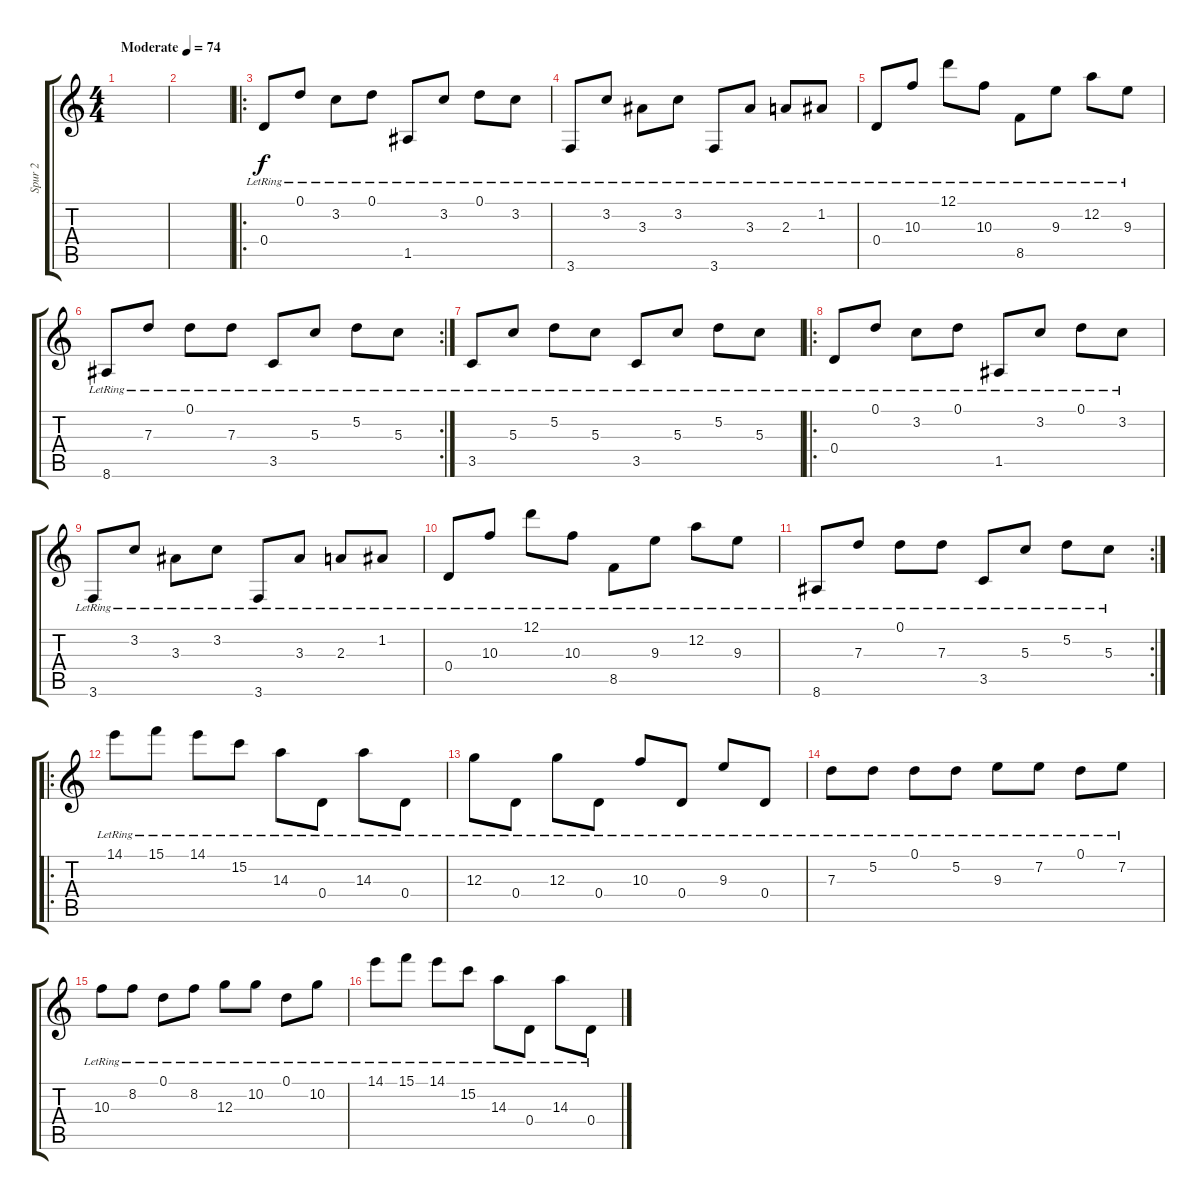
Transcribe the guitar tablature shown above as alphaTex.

\track ("Spur 2" "Spur 2") {instrument electricguitarclean}
\staff {score tabs}
\tuning (D4 A3 G3 D3 A2 D2) {hide}
\ts (4 4)
\tempo (74 "Moderate")
\clef g2
\ks c
|
|
\ro
0.4{lr}.8 0.1{lr}.8 3.2{lr}.8 0.1{lr}.8 1.5{lr}.8 3.2{lr}.8 0.1{lr}.8 3.2{lr}.8 |
3.6{lr}.8 3.2{lr}.8 3.3{lr}.8 3.2{lr}.8 3.6{lr}.8 3.3{lr}.8 2.3{lr}.8 1.2{lr}.8 |
0.4{lr}.8 10.3{lr}.8 12.1{lr}.8 10.3{lr}.8 8.5{lr}.8 9.3{lr}.8 12.2{lr}.8 9.3{lr}.8 |
\rc 2
8.6{lr}.8 7.3{lr}.8 0.1{lr}.8 7.3{lr}.8 3.5{lr}.8 5.3{lr}.8 5.2{lr}.8 5.3{lr}.8 |
3.5{lr}.8 5.3{lr}.8 5.2{lr}.8 5.3{lr}.8 3.5{lr}.8 5.3{lr}.8 5.2{lr}.8 5.3{lr}.8 |
\ro
0.4{lr}.8 0.1{lr}.8 3.2{lr}.8 0.1{lr}.8 1.5{lr}.8 3.2{lr}.8 0.1{lr}.8 3.2{lr}.8 |
3.6{lr}.8 3.2{lr}.8 3.3{lr}.8 3.2{lr}.8 3.6{lr}.8 3.3{lr}.8 2.3{lr}.8 1.2{lr}.8 |
0.4{lr}.8 10.3{lr}.8 12.1{lr}.8 10.3{lr}.8 8.5{lr}.8 9.3{lr}.8 12.2{lr}.8 9.3{lr}.8 |
\rc 2
8.6{lr}.8 7.3{lr}.8 0.1{lr}.8 7.3{lr}.8 3.5{lr}.8 5.3{lr}.8 5.2{lr}.8 5.3{lr}.8 |
\ro
14.1{lr}.8 15.1{lr}.8 14.1{lr}.8 15.2{lr}.8 14.3{lr}.8 0.4{lr}.8 14.3{lr}.8 0.4{lr}.8 |
12.3{lr}.8 0.4{lr}.8 12.3{lr}.8 0.4{lr}.8 10.3{lr}.8 0.4{lr}.8 9.3{lr}.8 0.4{lr}.8 |
7.3{lr}.8 5.2{lr}.8 0.1{lr}.8 5.2{lr}.8 9.3{lr}.8 7.2{lr}.8 0.1{lr}.8 7.2{lr}.8 |
10.3{lr}.8 8.2{lr}.8 0.1{lr}.8 8.2{lr}.8 12.3{lr}.8 10.2{lr}.8 0.1{lr}.8 10.2{lr}.8 |
14.1{lr}.8 15.1{lr}.8 14.1{lr}.8 15.2{lr}.8 14.3{lr}.8 0.4{lr}.8 14.3{lr}.8 0.4{lr}.8
